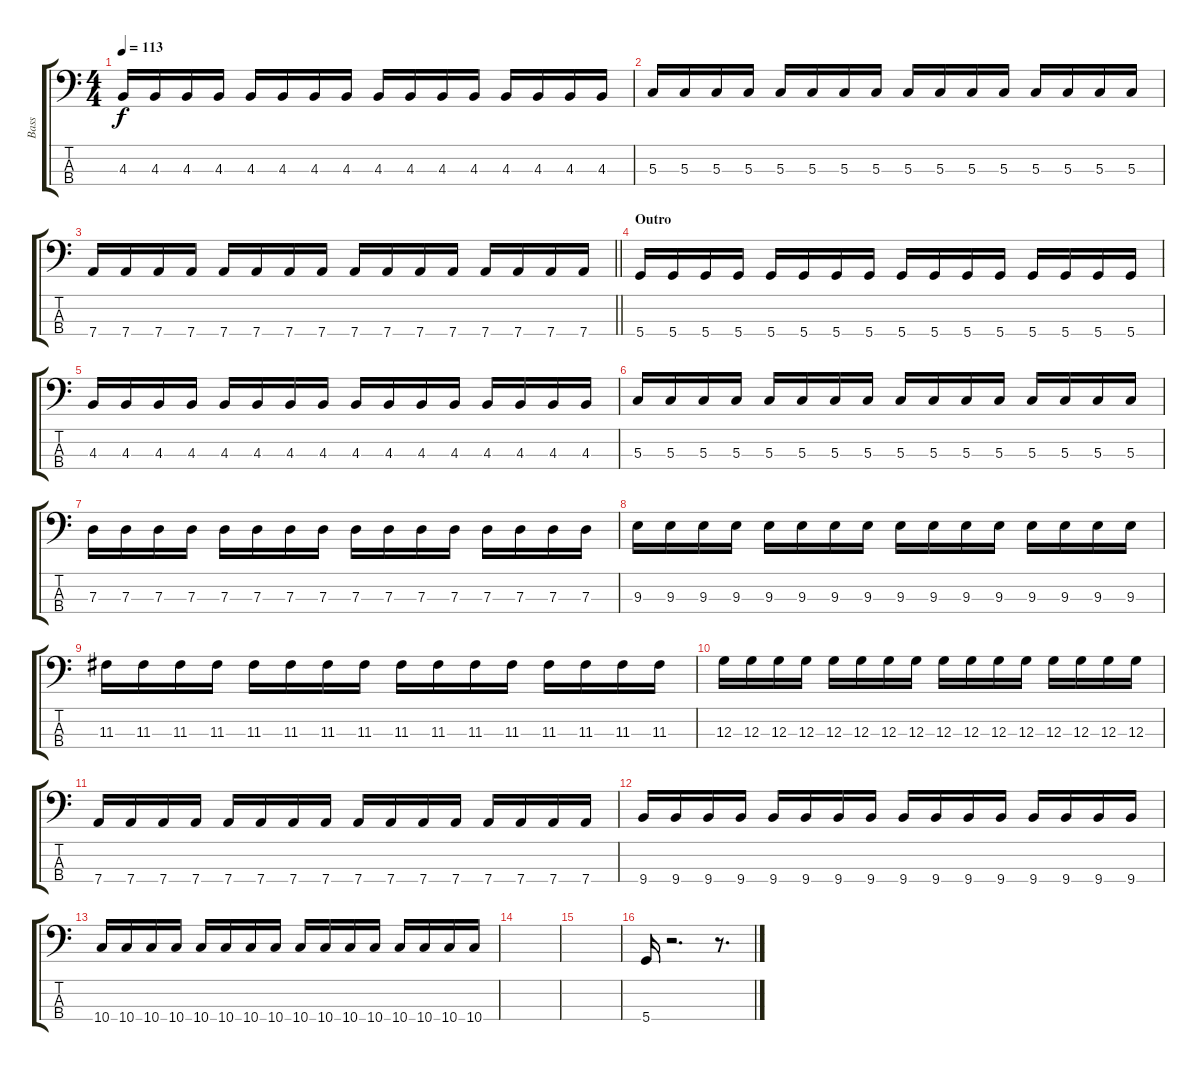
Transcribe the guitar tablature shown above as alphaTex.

\track ("Bass" "Bass") {instrument electricbassfinger}
\staff {score tabs}
\tuning (F2 C2 G1 D1) {hide}
\ts (4 4)
\tempo 113
\clef f4
\ks c
4.3.16{dy f} 4.3.16 4.3.16 4.3.16 4.3.16 4.3.16 4.3.16 4.3.16 4.3.16 4.3.16 4.3.16 4.3.16 4.3.16 4.3.16 4.3.16 4.3.16 |
5.3.16 5.3.16 5.3.16 5.3.16 5.3.16 5.3.16 5.3.16 5.3.16 5.3.16 5.3.16 5.3.16 5.3.16 5.3.16 5.3.16 5.3.16 5.3.16 |
\barLineRight lightlight
7.4.16 7.4.16 7.4.16 7.4.16 7.4.16 7.4.16 7.4.16 7.4.16 7.4.16 7.4.16 7.4.16 7.4.16 7.4.16 7.4.16 7.4.16 7.4.16 |
\section ("" "Outro")
5.4.16 5.4.16 5.4.16 5.4.16 5.4.16 5.4.16 5.4.16 5.4.16 5.4.16 5.4.16 5.4.16 5.4.16 5.4.16 5.4.16 5.4.16 5.4.16 |
4.3.16 4.3.16 4.3.16 4.3.16 4.3.16 4.3.16 4.3.16 4.3.16 4.3.16 4.3.16 4.3.16 4.3.16 4.3.16 4.3.16 4.3.16 4.3.16 |
5.3.16 5.3.16 5.3.16 5.3.16 5.3.16 5.3.16 5.3.16 5.3.16 5.3.16 5.3.16 5.3.16 5.3.16 5.3.16 5.3.16 5.3.16 5.3.16 |
7.3.16 7.3.16 7.3.16 7.3.16 7.3.16 7.3.16 7.3.16 7.3.16 7.3.16 7.3.16 7.3.16 7.3.16 7.3.16 7.3.16 7.3.16 7.3.16 |
9.3.16 9.3.16 9.3.16 9.3.16 9.3.16 9.3.16 9.3.16 9.3.16 9.3.16 9.3.16 9.3.16 9.3.16 9.3.16 9.3.16 9.3.16 9.3.16 |
11.3.16 11.3.16 11.3.16 11.3.16 11.3.16 11.3.16 11.3.16 11.3.16 11.3.16 11.3.16 11.3.16 11.3.16 11.3.16 11.3.16 11.3.16 11.3.16 |
12.3.16 12.3.16 12.3.16 12.3.16 12.3.16 12.3.16 12.3.16 12.3.16 12.3.16 12.3.16 12.3.16 12.3.16 12.3.16 12.3.16 12.3.16 12.3.16 |
7.4.16 7.4.16 7.4.16 7.4.16 7.4.16 7.4.16 7.4.16 7.4.16 7.4.16 7.4.16 7.4.16 7.4.16 7.4.16 7.4.16 7.4.16 7.4.16 |
9.4.16 9.4.16 9.4.16 9.4.16 9.4.16 9.4.16 9.4.16 9.4.16 9.4.16 9.4.16 9.4.16 9.4.16 9.4.16 9.4.16 9.4.16 9.4.16 |
10.4.16 10.4.16 10.4.16 10.4.16 10.4.16 10.4.16 10.4.16 10.4.16 10.4.16 10.4.16 10.4.16 10.4.16 10.4.16 10.4.16 10.4.16 10.4.16 |
|
|
5.4.16 r.2{d} r.8{d}
